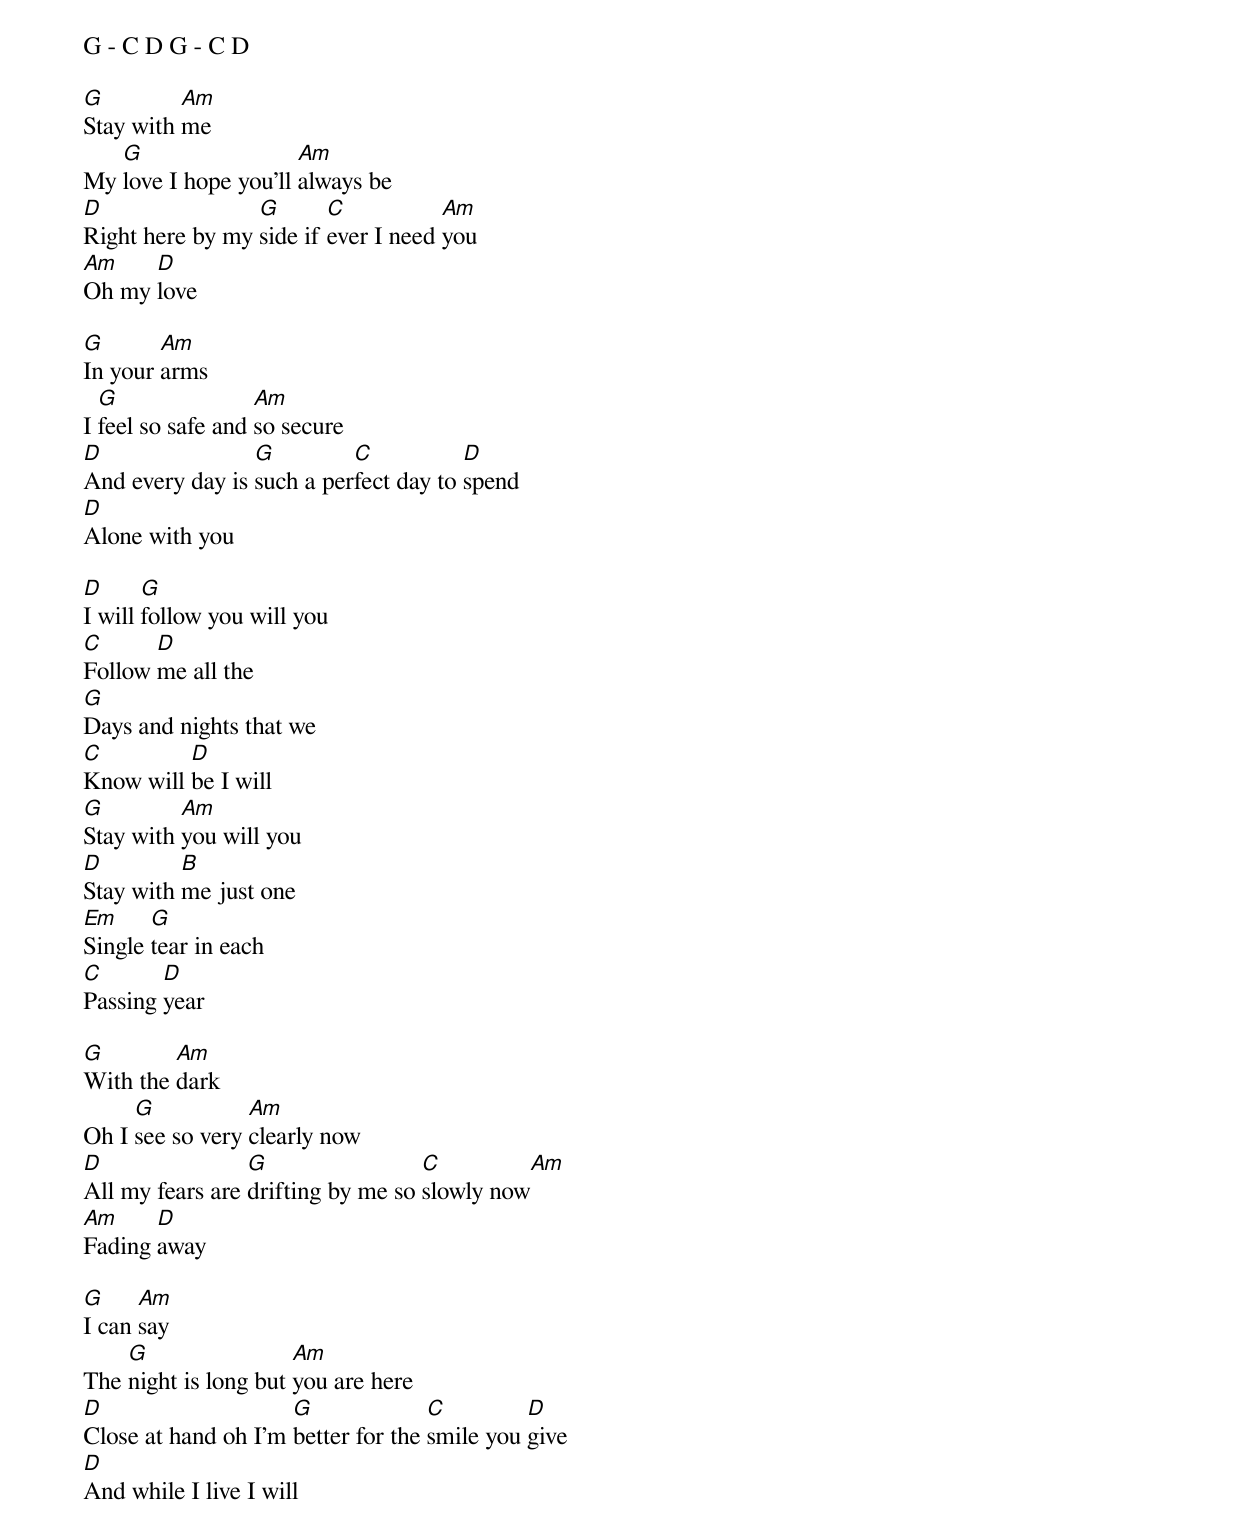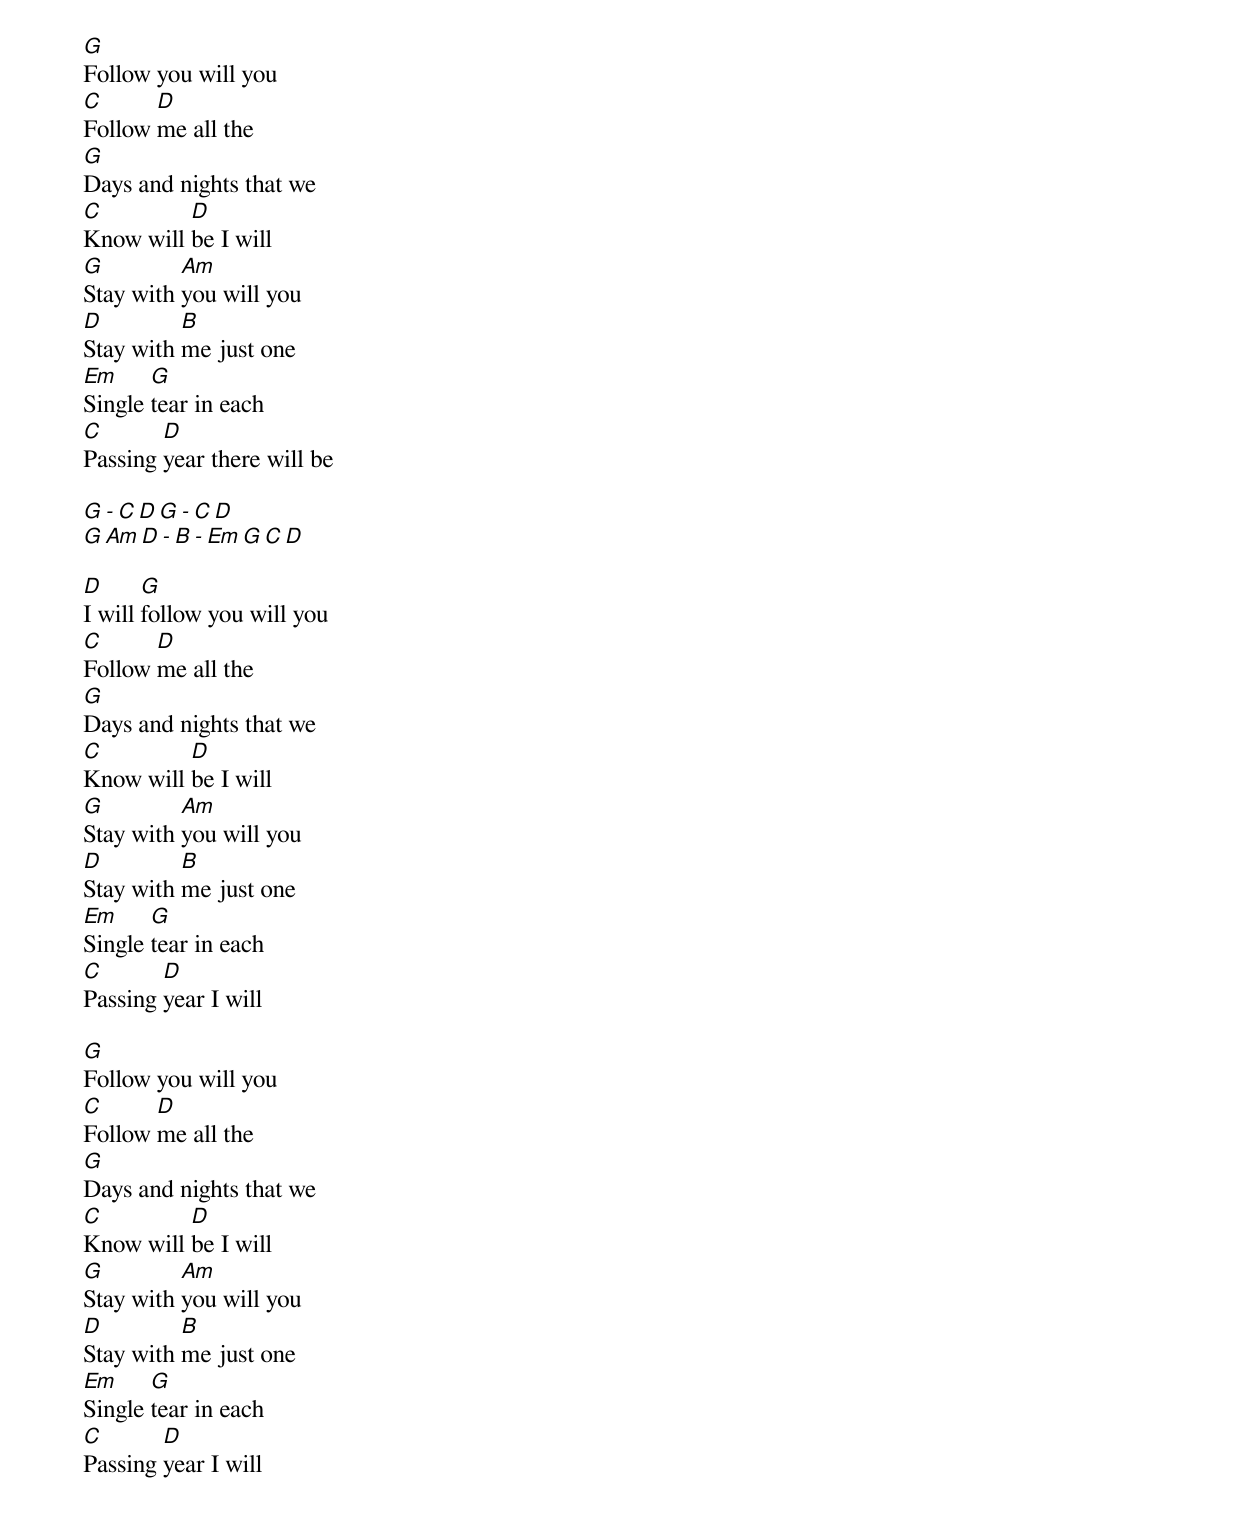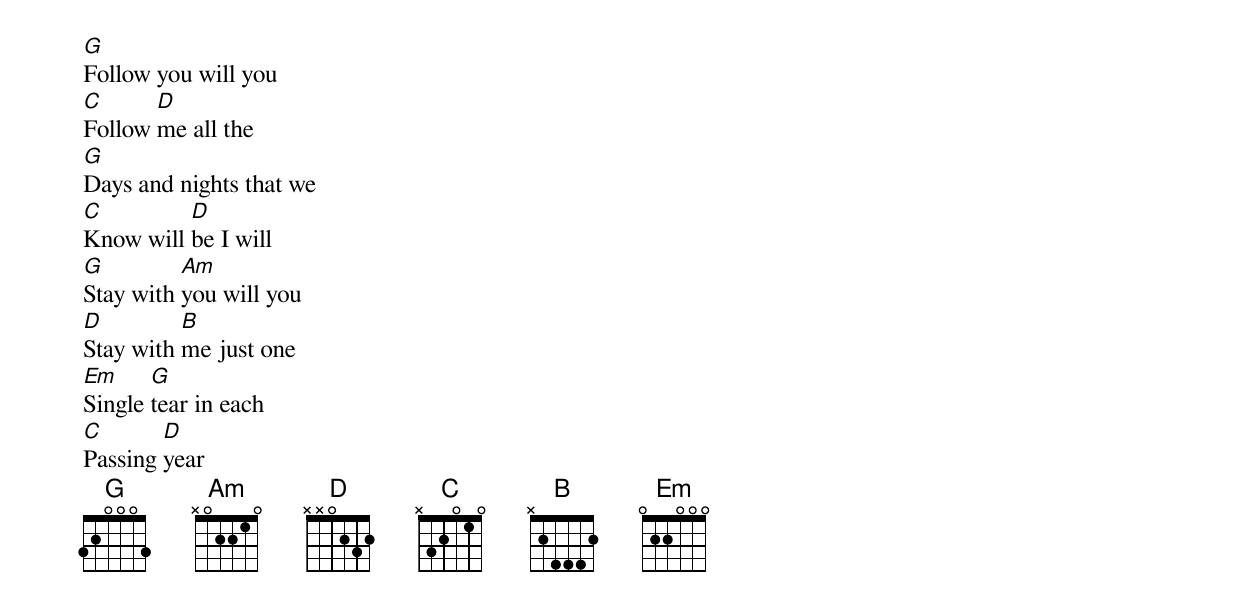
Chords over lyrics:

G - C D G - C D

G         Am
Stay with me
   G                  Am
My love I hope you'll always be
D                G       C           Am
Right here by my side if ever I need you
Am    D
Oh my love

G       Am
In your arms
  G                Am
I feel so safe and so secure
D                G         C           D
And every day is such a perfect day to spend
D
Alone with you

D      G
I will follow you will you
C      D
Follow me all the
G
Days and nights that we
C         D
Know will be I will
G         Am
Stay with you will you
D         B
Stay with me just one
Em     G
Single tear in each
C       D
Passing year

G        Am
With the dark
     G           Am
Oh I see so very clearly now
D                G                 C         Am
All my fears are drifting by me so slowly now
Am     D
Fading away

G     Am
I can say
    G                 Am
The night is long but you are here
D                    G              C         D
Close at hand oh I'm better for the smile you give
D
And while I live I will

G
Follow you will you
C      D
Follow me all the
G
Days and nights that we
C         D
Know will be I will
G         Am
Stay with you will you
D         B
Stay with me just one
Em     G
Single tear in each
C       D
Passing year there will be

G - C D G - C D
G Am D - B - Em G C D

D      G
I will follow you will you
C      D
Follow me all the
G
Days and nights that we
C         D
Know will be I will
G         Am
Stay with you will you
D         B
Stay with me just one
Em     G
Single tear in each
C       D
Passing year I will

G
Follow you will you
C      D
Follow me all the
G
Days and nights that we
C         D
Know will be I will
G         Am
Stay with you will you
D         B
Stay with me just one
Em     G
Single tear in each
C       D
Passing year I will

G
Follow you will you
C      D
Follow me all the
G
Days and nights that we
C         D
Know will be I will
G         Am
Stay with you will you
D         B
Stay with me just one
Em     G
Single tear in each
C       D
Passing year
